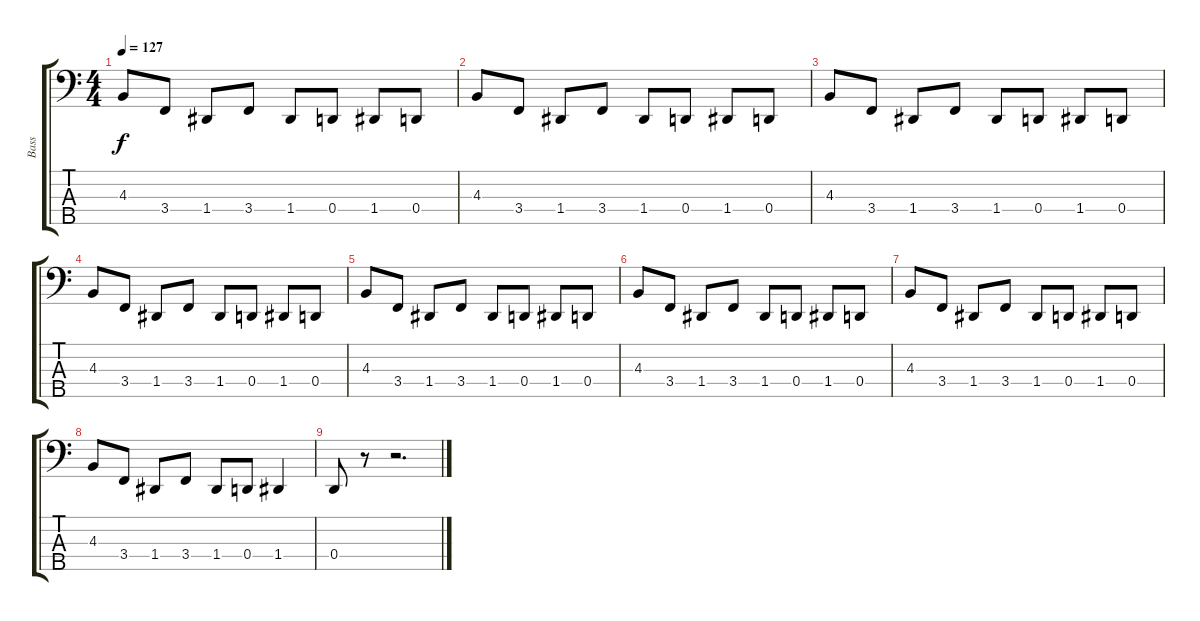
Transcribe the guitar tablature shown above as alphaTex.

\track ("Bass" "Bass") {instrument electricbasspick}
\staff {score tabs}
\tuning (F2 C2 G1 D1 A0) {hide}
\ts (4 4)
\tempo 127
\clef f4
\ks c
4.3.8{dy f} 3.4.8 1.4.8 3.4.8 1.4.8 0.4.8 1.4.8 0.4.8 |
4.3.8 3.4.8 1.4.8 3.4.8 1.4.8 0.4.8 1.4.8 0.4.8 |
4.3.8 3.4.8 1.4.8 3.4.8 1.4.8 0.4.8 1.4.8 0.4.8 |
4.3.8 3.4.8 1.4.8 3.4.8 1.4.8 0.4.8 1.4.8 0.4.8 |
4.3.8 3.4.8 1.4.8 3.4.8 1.4.8 0.4.8 1.4.8 0.4.8 |
4.3.8 3.4.8 1.4.8 3.4.8 1.4.8 0.4.8 1.4.8 0.4.8 |
4.3.8 3.4.8 1.4.8 3.4.8 1.4.8 0.4.8 1.4.8 0.4.8 |
4.3.8 3.4.8 1.4.8 3.4.8 1.4.8 0.4.8 1.4.4 |
0.4.8 r.8 r.2{d}
